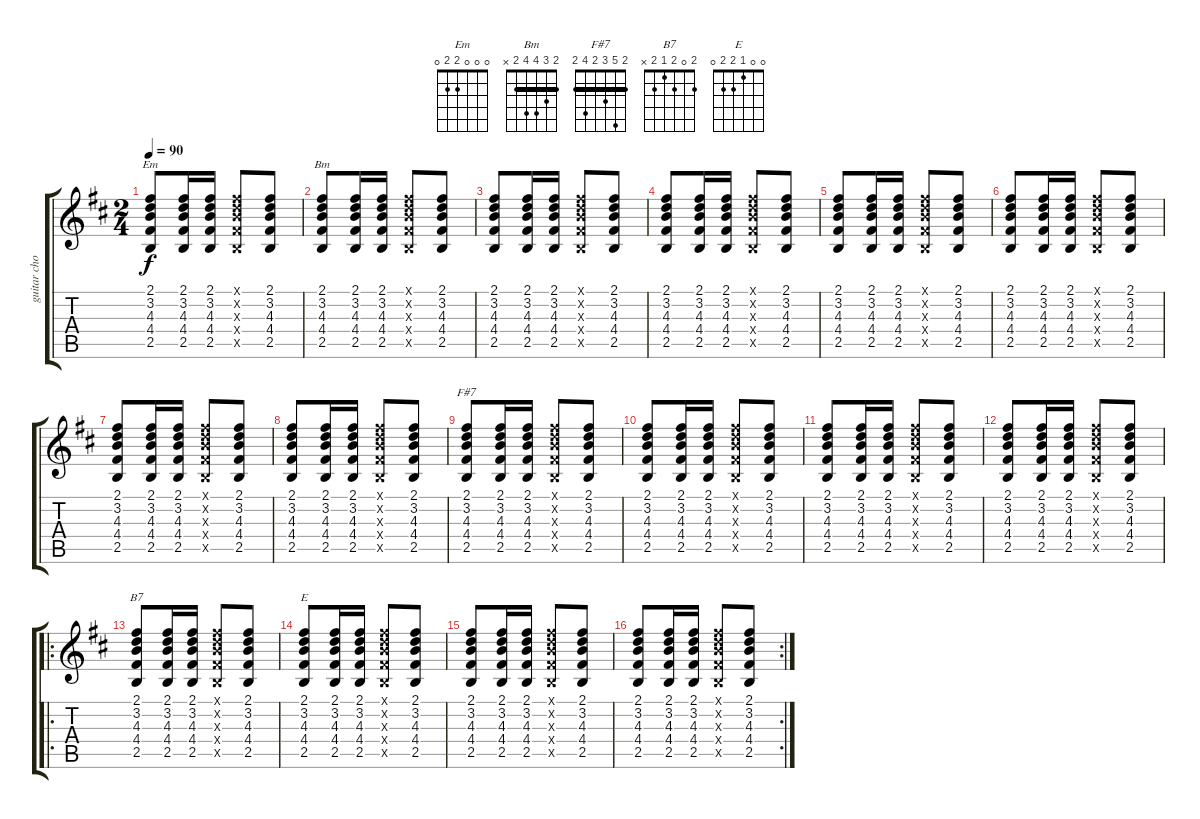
\track ("guitar chord(2)" "guitar cho") {instrument acousticguitarnylon}
\staff {score tabs}
\tuning (E4 B3 G3 D3 A2 E2) {hide}
\chord ("Em" 0 0 0 2 2 0)
\chord ("Bm" 2 3 4 4 2 x) {barre 2}
\chord ("F#7" 2 5 3 2 4 2) {barre 2}
\chord ("B7" 2 0 2 1 2 x)
\chord ("E" 0 0 1 2 2 0)
\ts (2 4)
\tempo 90
\clef g2
\ks bminor
(2.1 3.2 4.3 4.4 2.5).8{ch "Em" dy f} (2.1 3.2 4.3 4.4 2.5).16 (2.1 3.2 4.3 4.4 2.5).16 (2.1{x} 3.2{x} 4.3{x} 4.4{x} 2.5{x}).8 (2.1 3.2 4.3 4.4 2.5).8 |
(2.1 3.2 4.3 4.4 2.5).8{ch "Bm"} (2.1 3.2 4.3 4.4 2.5).16 (2.1 3.2 4.3 4.4 2.5).16 (2.1{x} 3.2{x} 4.3{x} 4.4{x} 2.5{x}).8 (2.1 3.2 4.3 4.4 2.5).8 |
(2.1 3.2 4.3 4.4 2.5).8 (2.1 3.2 4.3 4.4 2.5).16 (2.1 3.2 4.3 4.4 2.5).16 (2.1{x} 3.2{x} 4.3{x} 4.4{x} 2.5{x}).8 (2.1 3.2 4.3 4.4 2.5).8 |
(2.1 3.2 4.3 4.4 2.5).8 (2.1 3.2 4.3 4.4 2.5).16 (2.1 3.2 4.3 4.4 2.5).16 (2.1{x} 3.2{x} 4.3{x} 4.4{x} 2.5{x}).8 (2.1 3.2 4.3 4.4 2.5).8 |
(2.1 3.2 4.3 4.4 2.5).8 (2.1 3.2 4.3 4.4 2.5).16 (2.1 3.2 4.3 4.4 2.5).16 (2.1{x} 3.2{x} 4.3{x} 4.4{x} 2.5{x}).8 (2.1 3.2 4.3 4.4 2.5).8 |
(2.1 3.2 4.3 4.4 2.5).8 (2.1 3.2 4.3 4.4 2.5).16 (2.1 3.2 4.3 4.4 2.5).16 (2.1{x} 3.2{x} 4.3{x} 4.4{x} 2.5{x}).8 (2.1 3.2 4.3 4.4 2.5).8 |
(2.1 3.2 4.3 4.4 2.5).8 (2.1 3.2 4.3 4.4 2.5).16 (2.1 3.2 4.3 4.4 2.5).16 (2.1{x} 3.2{x} 4.3{x} 4.4{x} 2.5{x}).8 (2.1 3.2 4.3 4.4 2.5).8 |
(2.1 3.2 4.3 4.4 2.5).8 (2.1 3.2 4.3 4.4 2.5).16 (2.1 3.2 4.3 4.4 2.5).16 (2.1{x} 3.2{x} 4.3{x} 4.4{x} 2.5{x}).8 (2.1 3.2 4.3 4.4 2.5).8 |
(2.1 3.2 4.3 4.4 2.5).8{ch "F#7"} (2.1 3.2 4.3 4.4 2.5).16 (2.1 3.2 4.3 4.4 2.5).16 (2.1{x} 3.2{x} 4.3{x} 4.4{x} 2.5{x}).8 (2.1 3.2 4.3 4.4 2.5).8 |
(2.1 3.2 4.3 4.4 2.5).8 (2.1 3.2 4.3 4.4 2.5).16 (2.1 3.2 4.3 4.4 2.5).16 (2.1{x} 3.2{x} 4.3{x} 4.4{x} 2.5{x}).8 (2.1 3.2 4.3 4.4 2.5).8 |
(2.1 3.2 4.3 4.4 2.5).8 (2.1 3.2 4.3 4.4 2.5).16 (2.1 3.2 4.3 4.4 2.5).16 (2.1{x} 3.2{x} 4.3{x} 4.4{x} 2.5{x}).8 (2.1 3.2 4.3 4.4 2.5).8 |
(2.1 3.2 4.3 4.4 2.5).8 (2.1 3.2 4.3 4.4 2.5).16 (2.1 3.2 4.3 4.4 2.5).16 (2.1{x} 3.2{x} 4.3{x} 4.4{x} 2.5{x}).8 (2.1 3.2 4.3 4.4 2.5).8 |
\ro
(2.1 3.2 4.3 4.4 2.5).8{ch "B7"} (2.1 3.2 4.3 4.4 2.5).16 (2.1 3.2 4.3 4.4 2.5).16 (2.1{x} 3.2{x} 4.3{x} 4.4{x} 2.5{x}).8 (2.1 3.2 4.3 4.4 2.5).8 |
(2.1 3.2 4.3 4.4 2.5).8{ch "E"} (2.1 3.2 4.3 4.4 2.5).16 (2.1 3.2 4.3 4.4 2.5).16 (2.1{x} 3.2{x} 4.3{x} 4.4{x} 2.5{x}).8 (2.1 3.2 4.3 4.4 2.5).8 |
(2.1 3.2 4.3 4.4 2.5).8 (2.1 3.2 4.3 4.4 2.5).16 (2.1 3.2 4.3 4.4 2.5).16 (2.1{x} 3.2{x} 4.3{x} 4.4{x} 2.5{x}).8 (2.1 3.2 4.3 4.4 2.5).8 |
\rc 2
(2.1 3.2 4.3 4.4 2.5).8 (2.1 3.2 4.3 4.4 2.5).16 (2.1 3.2 4.3 4.4 2.5).16 (2.1{x} 3.2{x} 4.3{x} 4.4{x} 2.5{x}).8 (2.1 3.2 4.3 4.4 2.5).8
